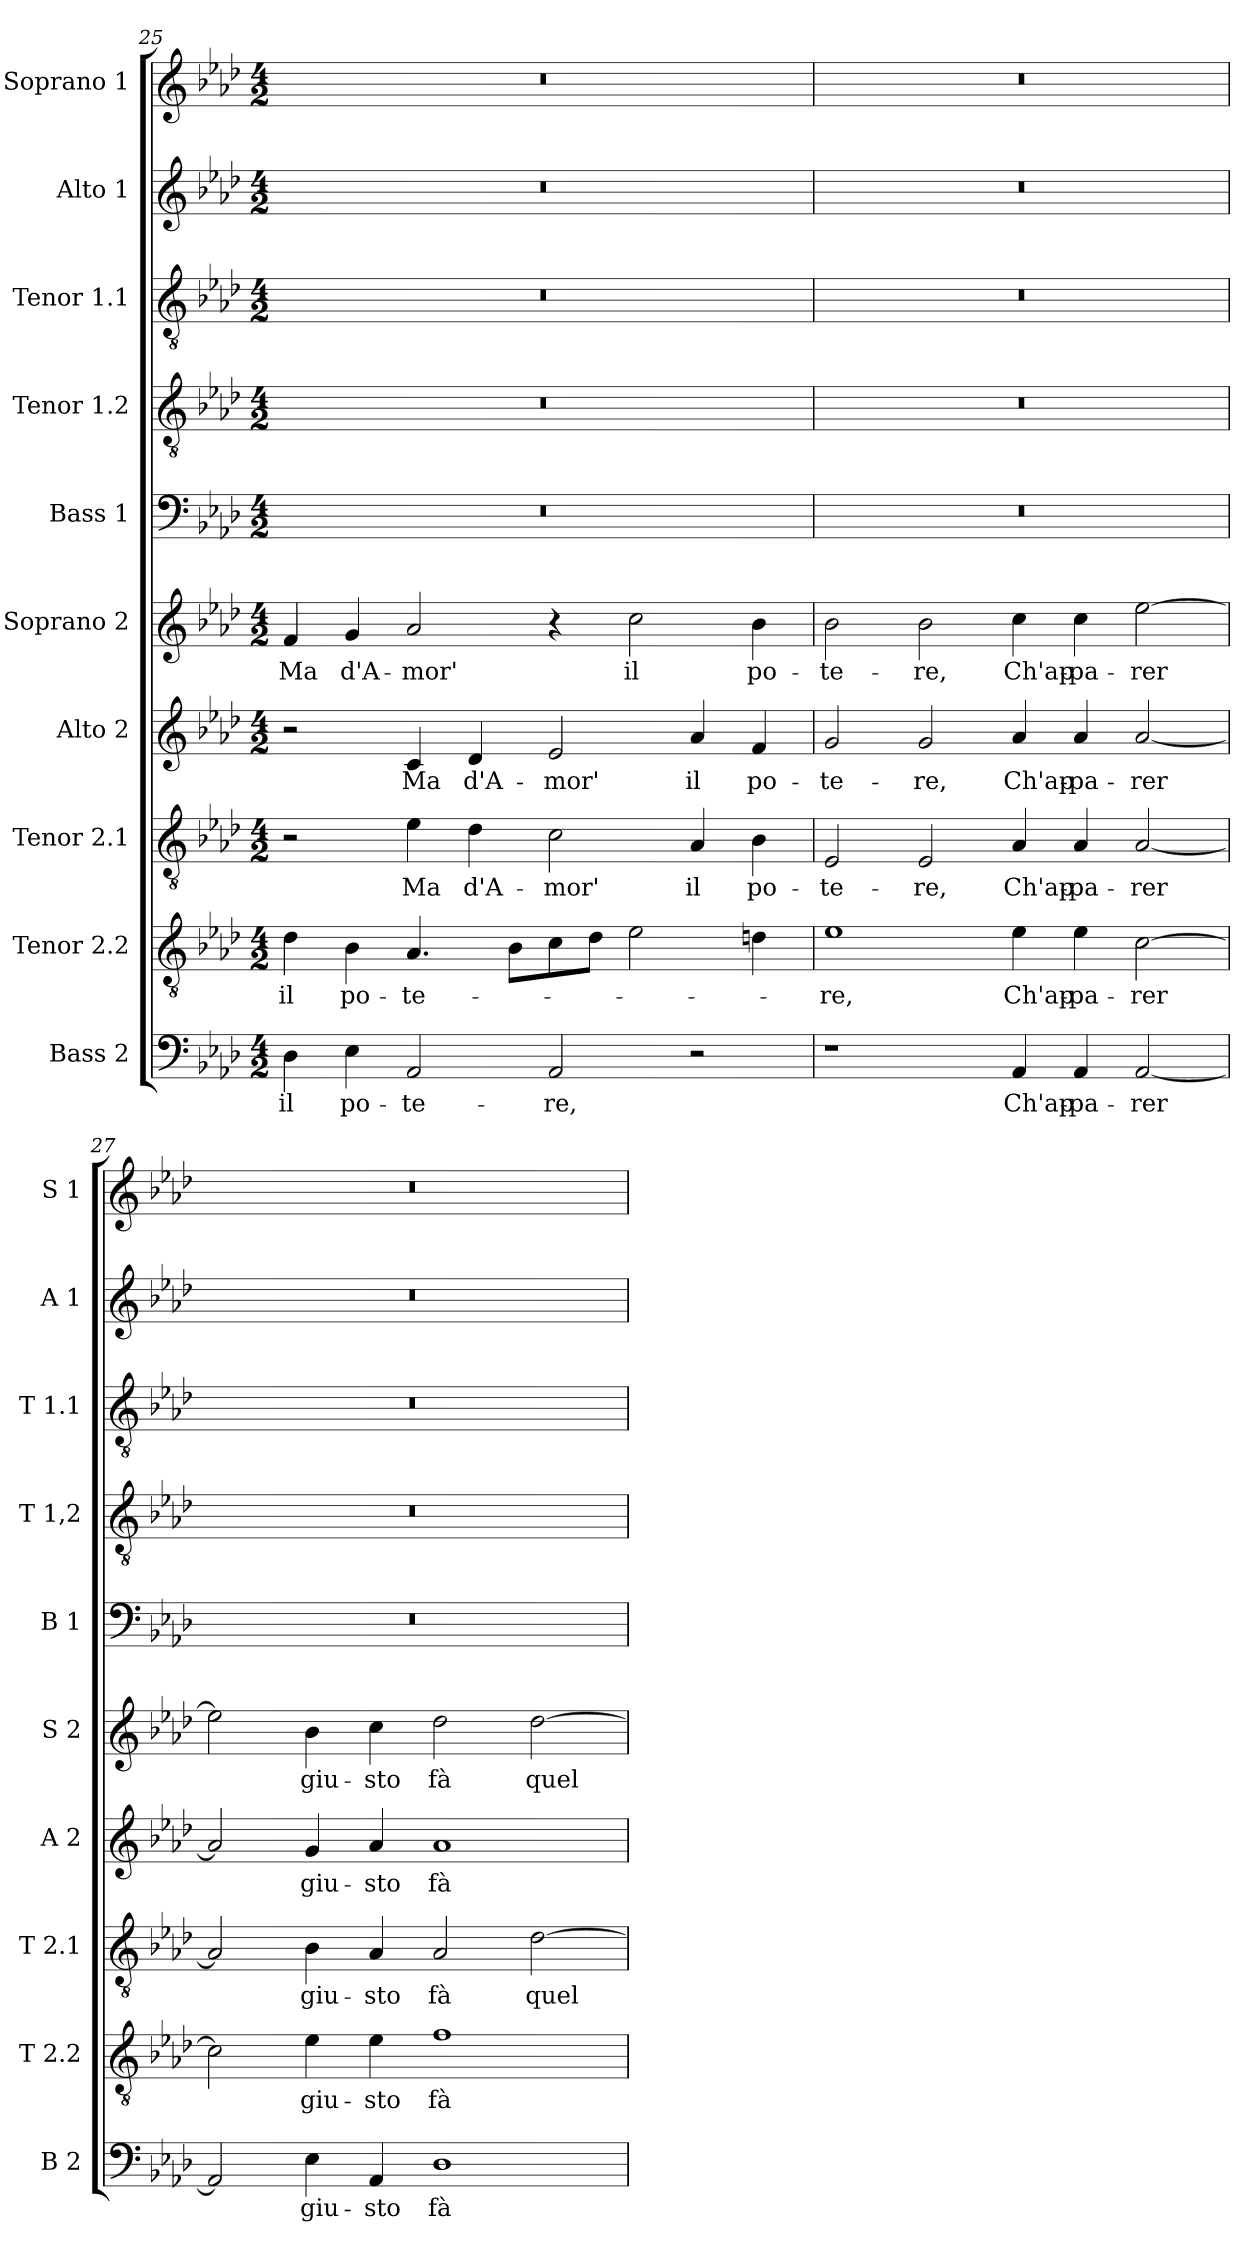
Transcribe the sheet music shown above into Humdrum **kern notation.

**kern	**text	**kern	**text	**kern	**text	**kern	**text	**kern	**text	**kern	**kern	**kern	**kern	**kern
*part10	*part10	*part9	*part9	*part8	*part8	*part7	*part7	*part6	*part6	*part5	*part4	*part3	*part2	*part1
*staff10	*staff10	*staff9	*staff9	*staff8	*staff8	*staff7	*staff7	*staff6	*staff6	*staff5	*staff4	*staff3	*staff2	*staff1
*I"Bass 2	*	*I"Tenor 2.2	*	*I"Tenor 2.1	*	*I"Alto 2	*	*I"Soprano 2	*	*I"Bass 1	*I"Tenor 1.2	*I"Tenor 1.1	*I"Alto 1	*I"Soprano 1
*I'B 2	*	*I'T 2.2	*	*I'T 2.1	*	*I'A 2	*	*I'S 2	*	*I'B 1	*I'T 1,2	*I'T 1.1	*I'A 1	*I'S 1
!!LO:PB:g=z
*clefF4	*	*clefGv2	*	*clefGv2	*	*clefG2	*	*clefG2	*	*clefF4	*clefGv2	*clefGv2	*clefG2	*clefG2
*k[b-e-a-d-]	*	*k[b-e-a-d-]	*	*k[b-e-a-d-]	*	*k[b-e-a-d-]	*	*k[b-e-a-d-]	*	*k[b-e-a-d-]	*k[b-e-a-d-]	*k[b-e-a-d-]	*k[b-e-a-d-]	*k[b-e-a-d-]
*A-:	*	*A-:	*	*A-:	*	*A-:	*	*A-:	*	*A-:	*A-:	*A-:	*A-:	*A-:
*M4/2	*	*M4/2	*	*M4/2	*	*M4/2	*	*M4/2	*	*M4/2	*M4/2	*M4/2	*M4/2	*M4/2
=25	=25	=25	=25	=25	=25	=25	=25	=25	=25	=25	=25	=25	=25	=25
!	!LO:LY:b	!	!LO:LY:b	!	!	!	!	!	!LO:LY:b	!	!	!	!	!
4D-\	il	4d-\	il	2r	.	2r	.	4f/	Ma	0r	0r	0r	0r	0r
!	!LO:LY:b	!	!LO:LY:b	!	!	!	!	!	!LO:LY:b	!	!	!	!	!
4E-\	po-	4B-\	po-	.	.	.	.	4g/	d'A-	.	.	.	.	.
!	!LO:LY:b	!	!LO:LY:b	!	!LO:LY:b	!	!LO:LY:b	!	!LO:LY:b	!	!	!	!	!
2AA-/	-te-	4.A-/	-te-	4e-\	Ma	4c/	Ma	2a-/	-mor'	.	.	.	.	.
!	!	!	!	!	!LO:LY:b	!	!LO:LY:b	!	!	!	!	!	!	!
.	.	.	.	4d-\	d'A-	4d-/	d'A-	.	.	.	.	.	.	.
.	.	8B-\L	.	.	.	.	.	.	.	.	.	.	.	.
!	!LO:LY:b	!	!	!	!LO:LY:b	!	!LO:LY:b	!	!	!	!	!	!	!
2AA-/	-re,	8c\	.	2c\	-mor'	2e-/	-mor'	4r	.	.	.	.	.	.
.	.	8d-\J	.	.	.	.	.	.	.	.	.	.	.	.
!	!	!	!	!	!	!	!	!	!LO:LY:b	!	!	!	!	!
.	.	2e-\	.	.	.	.	.	2cc\	il	.	.	.	.	.
!	!	!	!	!	!LO:LY:b	!	!LO:LY:b	!	!	!	!	!	!	!
2r	.	.	.	4A-/	il	4a-/	il	.	.	.	.	.	.	.
!	!	!	!	!	!LO:LY:b	!	!LO:LY:b	!	!LO:LY:b	!	!	!	!	!
.	.	4dn\	.	4B-\	po-	4f/	po-	4b-\	po-	.	.	.	.	.
=26	=26	=26	=26	=26	=26	=26	=26	=26	=26	=26	=26	=26	=26	=26
!	!	!	!LO:LY:b	!	!LO:LY:b	!	!LO:LY:b	!	!LO:LY:b	!	!	!	!	!
1r	.	1e-	-re,	2E-/	-te-	2g/	-te-	2b-\	-te-	0r	0r	0r	0r	0r
!	!	!	!	!	!LO:LY:b	!	!LO:LY:b	!	!LO:LY:b	!	!	!	!	!
.	.	.	.	2E-/	-re,	2g/	-re,	2b-\	-re,	.	.	.	.	.
!	!LO:LY:b	!	!LO:LY:b	!	!LO:LY:b	!	!LO:LY:b	!	!LO:LY:b	!	!	!	!	!
4AA-/	Ch'ap-	4e-\	Ch'ap-	4A-/	Ch'ap-	4a-/	Ch'ap-	4cc\	Ch'ap-	.	.	.	.	.
!	!LO:LY:b	!	!LO:LY:b	!	!LO:LY:b	!	!LO:LY:b	!	!LO:LY:b	!	!	!	!	!
4AA-/	-pa-	4e-\	-pa-	4A-/	-pa-	4a-/	-pa-	4cc\	-pa-	.	.	.	.	.
!	!LO:LY:b	!	!LO:LY:b	!	!LO:LY:b	!	!LO:LY:b	!	!LO:LY:b	!	!	!	!	!
[2AA-/	-rer	[2c\	-rer	[2A-/	-rer	[2a-/	-rer	[2ee-\	-rer	.	.	.	.	.
=27	=27	=27	=27	=27	=27	=27	=27	=27	=27	=27	=27	=27	=27	=27
2AA-/]	.	2c\]	.	2A-/]	.	2a-/]	.	2ee-\]	.	0r	0r	0r	0r	0r
!	!LO:LY:b	!	!LO:LY:b	!	!LO:LY:b	!	!LO:LY:b	!	!LO:LY:b	!	!	!	!	!
4E-\	giu-	4e-\	giu-	4B-\	giu-	4g/	giu-	4b-\	giu-	.	.	.	.	.
!	!LO:LY:b	!	!LO:LY:b	!	!LO:LY:b	!	!LO:LY:b	!	!LO:LY:b	!	!	!	!	!
4AA-/	-sto	4e-\	-sto	4A-/	-sto	4a-/	-sto	4cc\	-sto	.	.	.	.	.
!	!LO:LY:b	!	!LO:LY:b	!	!LO:LY:b	!	!LO:LY:b	!	!LO:LY:b	!	!	!	!	!
1D-	fà	1f	fà	2A-/	fà	1a-	fà	2dd-\	fà	.	.	.	.	.
!	!	!	!	!	!LO:LY:b	!	!	!	!LO:LY:b	!	!	!	!	!
.	.	.	.	[2d-\	quel	.	.	[2dd-\	quel	.	.	.	.	.
=	=	=	=	=	=	=	=	=	=	=	=	=	=	=
*-	*-	*-	*-	*-	*-	*-	*-	*-	*-	*-	*-	*-	*-	*-
